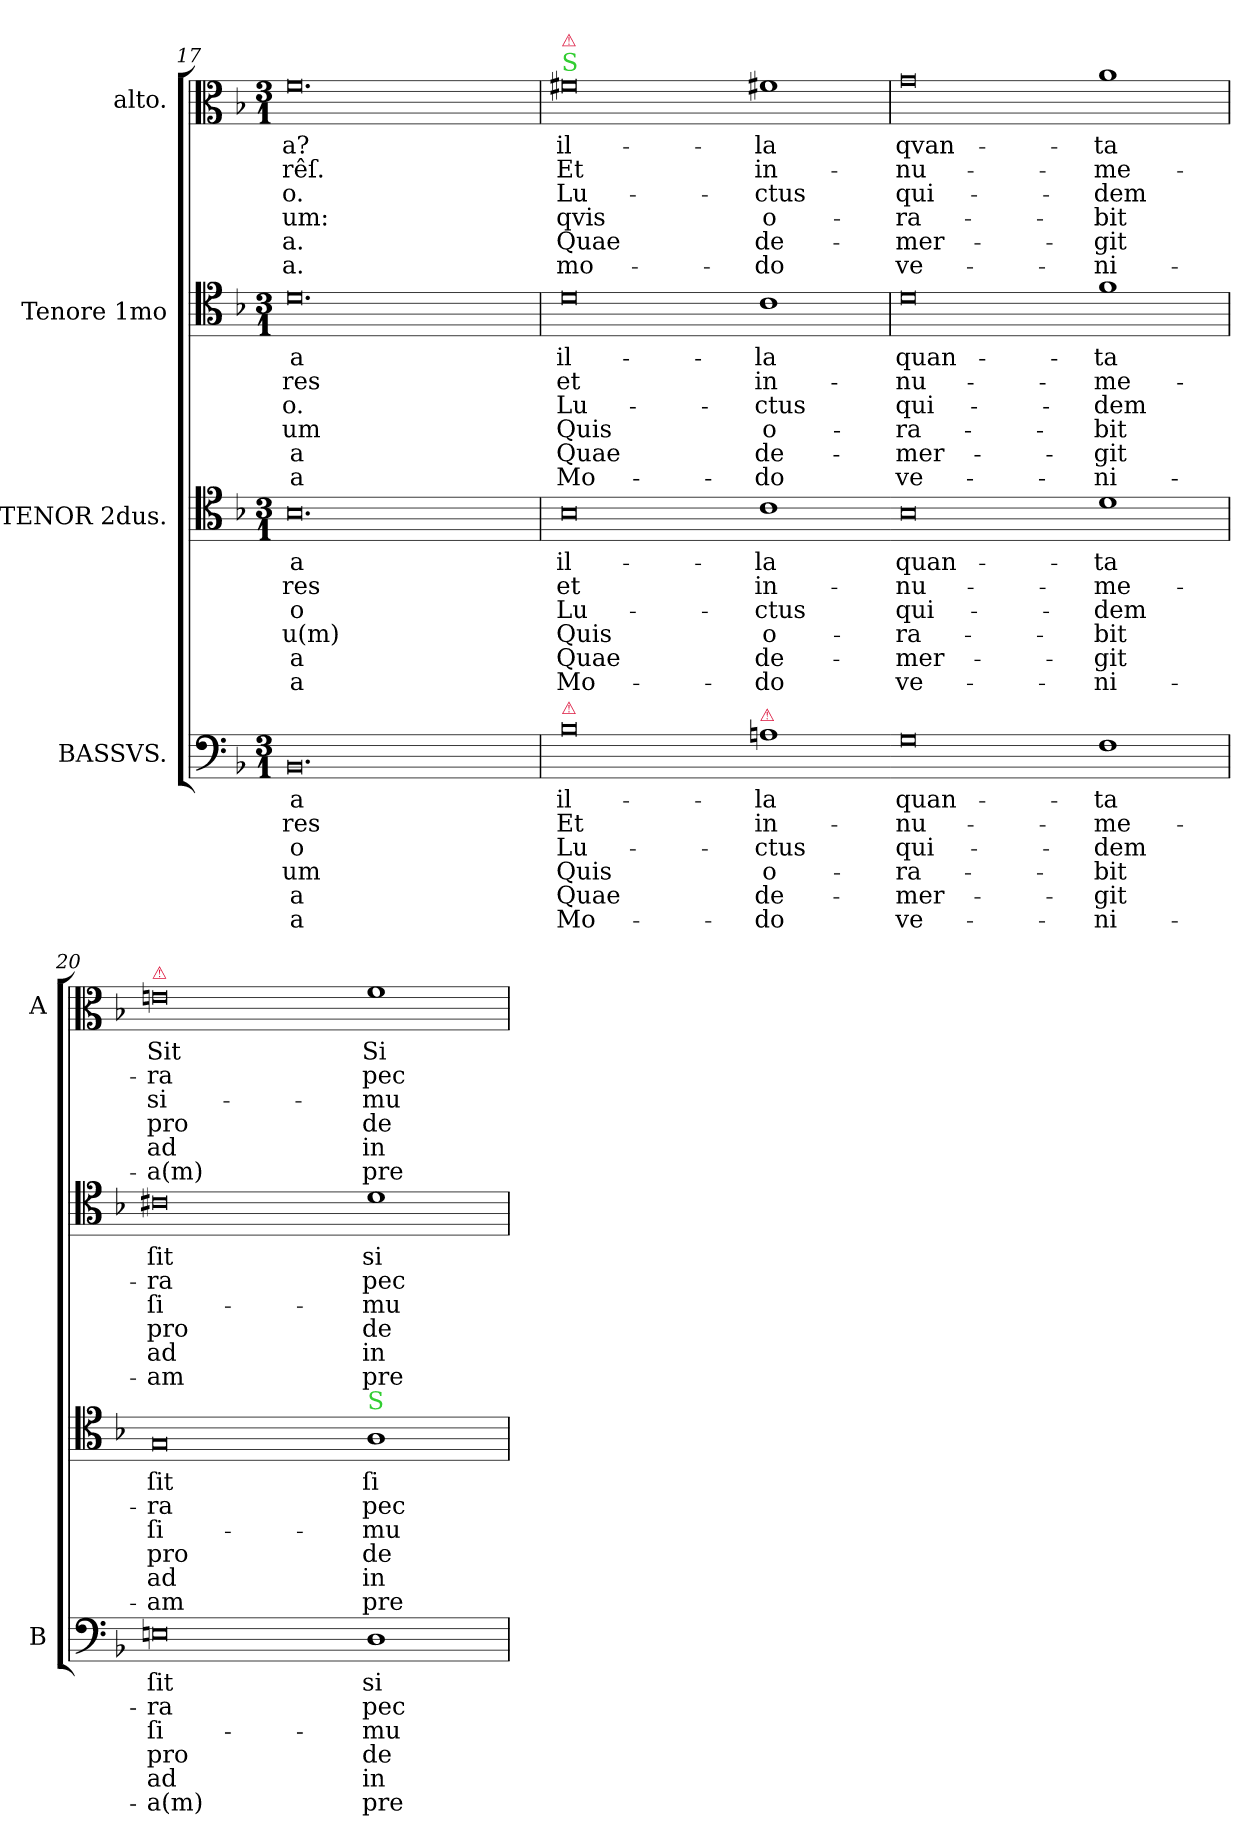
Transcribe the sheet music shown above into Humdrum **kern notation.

**kern	**text	**text	**text	**text	**text	**text	**kern	**text	**text	**text	**text	**text	**text	**kern	**text	**text	**text	**text	**text	**text	**kern	**text	**text	**text	**text	**text	**text
*part4	*part4	*part4	*part4	*part4	*part4	*part4	*part3	*part3	*part3	*part3	*part3	*part3	*part3	*part2	*part2	*part2	*part2	*part2	*part2	*part2	*part1	*part1	*part1	*part1	*part1	*part1	*part1
*staff4	*staff4	*staff4	*staff4	*staff4	*staff4	*staff4	*staff3	*staff3	*staff3	*staff3	*staff3	*staff3	*staff3	*staff2	*staff2	*staff2	*staff2	*staff2	*staff2	*staff2	*staff1	*staff1	*staff1	*staff1	*staff1	*staff1	*staff1
*I"BASSVS.	*	*	*	*	*	*	*I"TENOR 2dus.	*	*	*	*	*	*	*I"Tenore 1mo	*	*	*	*	*	*	*I"alto.	*	*	*	*	*	*
*I'B	*	*	*	*	*	*	*	*	*	*	*	*	*	*	*	*	*	*	*	*	*I'A	*	*	*	*	*	*
*clefF4	*	*	*	*	*	*	*clefC4	*	*	*	*	*	*	*clefC4	*	*	*	*	*	*	*clefC3	*	*	*	*	*	*
*k[b-]	*	*	*	*	*	*	*k[b-]	*	*	*	*	*	*	*k[b-]	*	*	*	*	*	*	*k[b-]	*	*	*	*	*	*
*M3/1	*	*	*	*	*	*	*M3/1	*	*	*	*	*	*	*M3/1	*	*	*	*	*	*	*M3/1	*	*	*	*	*	*
=17	=17	=17	=17	=17	=17	=17	=17	=17	=17	=17	=17	=17	=17	=17	=17	=17	=17	=17	=17	=17	=17	=17	=17	=17	=17	=17	=17
0.BB-	-a	-res	-o	-um	-a	-a	0.B-	-a	-res	-o	-u(m)	-a	-a	0.d	-a	-res	-o.	-um	-a	-a	0.f	-a?	-rêſ.	-o.	-um:	-a.	-a.
=18	=18	=18	=18	=18	=18	=18	=18	=18	=18	=18	=18	=18	=18	=18	=18	=18	=18	=18	=18	=18	=18	=18	=18	=18	=18	=18	=18
!	!	!	!	!	!	!	!	!	!	!	!	!	!	!	!	!	!	!	!	!	!LO:TX:a:color=limegreen:t=S	!	!	!	!	!	!
!	!	!	!	!	!	!	!	!	!	!	!	!	!	!	!	!	!	!	!	!	!LO:TX:a:color=crimson:t=⚠	!	!	!	!	!	!
!LO:TX:a:color=crimson:t=⚠	!	!	!	!	!	!	!	!	!	!	!	!	!	!	!	!	!	!	!	!	!	!	!	!	!	!	!
0B-	il-	Et	Lu-	Quis	Quae	Mo-	0B-	il-	et	Lu-	Quis	Quae	Mo-	0d	il-	et	Lu-	Quis	Quae	Mo-	0f#X	il-	Et	Lu-	qvis	Quae	mo-
!LO:TX:a:color=crimson:t=⚠	!	!	!	!	!	!	!	!	!	!	!	!	!	!	!	!	!	!	!	!	!	!	!	!	!	!	!
1An	-la	in-	-ctus	o-	de-	-do	1c	-la	in-	-ctus	o-	de-	-do	1c	-la	in-	-ctus	o-	de-	-do	1f#X	-la	in-	-ctus	o-	de-	-do
=19-	=19	=19	=19	=19	=19	=19	=19-	=19	=19	=19	=19	=19	=19	=19	=19	=19	=19	=19	=19	=19	=19	=19	=19	=19	=19	=19	=19
0G	quan-	-nu-	qui-	-ra-	-mer-	ve-	0B-	quan-	-nu-	qui-	-ra-	-mer-	ve-	0d	quan-	-nu-	qui-	-ra-	-mer-	ve-	0g	qvan-	-nu-	qui-	-ra-	-mer-	ve-
1F	-ta	-me-	-dem	-bit	-git	-ni-	1d	-ta	-me-	-dem	-bit	-git	-ni-	1f	-ta	-me-	-dem	-bit	-git	-ni-	1a	-ta	-me-	-dem	-bit	-git	-ni-
=20	=20	=20	=20	=20	=20	=20	=20	=20	=20	=20	=20	=20	=20	=20	=20	=20	=20	=20	=20	=20	=20	=20	=20	=20	=20	=20	=20
!	!	!	!	!	!	!	!	!	!	!	!	!	!	!	!	!	!	!	!	!	!LO:TX:a:color=crimson:t=⚠	!	!	!	!	!	!
0En	ſit	-ra	ſi-	pro	ad	-a(m)	0G	ſit	-ra	ſi-	pro	ad	-am	0c#X	ſit	-ra	ſi-	pro	ad	-am	0en	Sit	-ra	si-	pro	ad	-a(m)
!	!	!	!	!	!	!	!LO:TX:a:color=limegreen:t=S	!	!	!	!	!	!	!	!	!	!	!	!	!	!	!	!	!	!	!	!
1D	si	pec-	-mu-	de-	in-	pre-	1A	ſi	pec-	-mu-	de-	in-	pre-	1d	si	pec-	-mu-	de-	in-	pre-	1f	Si	pec-	-mu-	de-	in-	pre-
=	=	=	=	=	=	=	=	=	=	=	=	=	=	=	=	=	=	=	=	=	=	=	=	=	=	=	=
*-	*-	*-	*-	*-	*-	*-	*-	*-	*-	*-	*-	*-	*-	*-	*-	*-	*-	*-	*-	*-	*-	*-	*-	*-	*-	*-	*-
